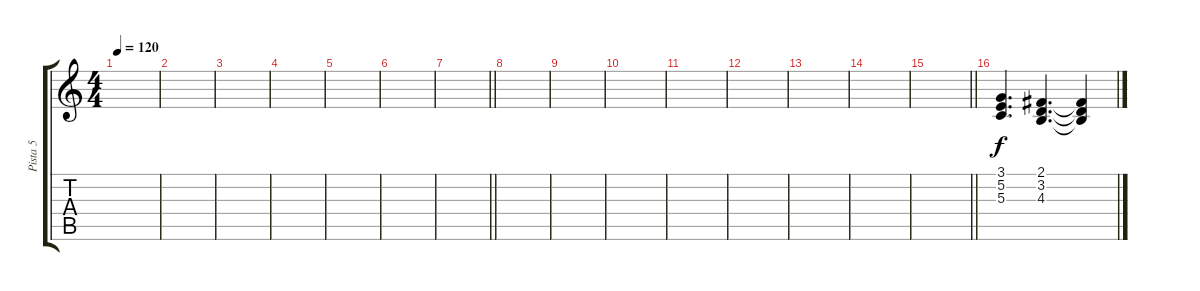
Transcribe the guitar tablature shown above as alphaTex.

\track ("Pista 5" "Pista 5") {instrument accordion}
\staff {score tabs}
\tuning (E4 B3 G3 D3 A2 E2) {hide}
\ts (4 4)
\tempo 120
\clef g2
\ks c
|
|
|
|
|
|
\barLineRight lightlight
|
|
|
|
|
|
|
|
\barLineRight lightlight
|
(3.1 5.2 5.3).4{d volume 10} (2.1 3.2 4.3).4{d} (2.1{t} 3.2{t} 4.3{t}).4
